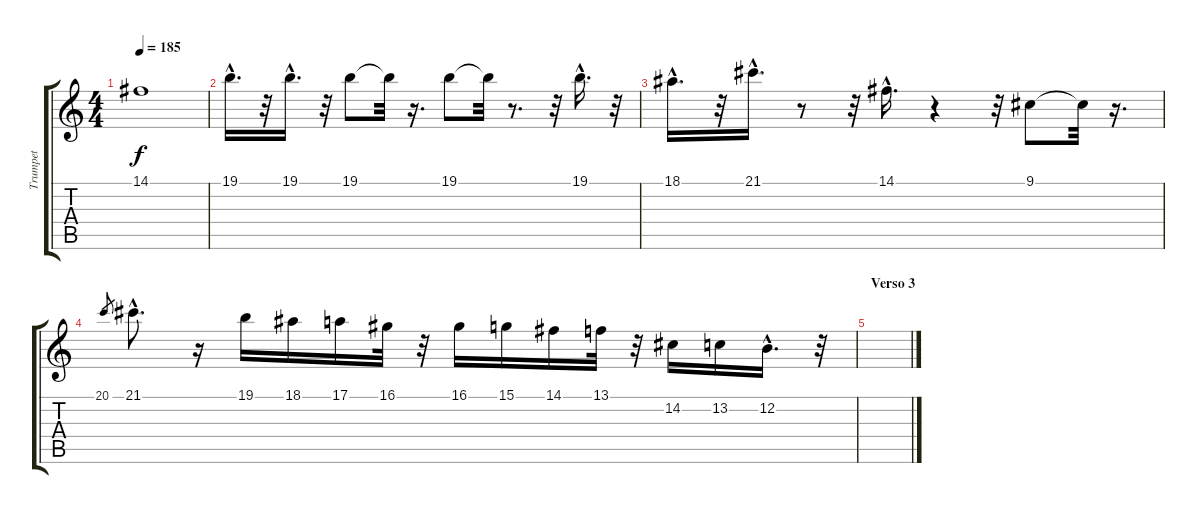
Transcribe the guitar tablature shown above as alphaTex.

\track ("Trumpet" "Trumpet") {instrument trumpet}
\staff {score tabs}
\tuning (E4 B3 G3 D3 A2 E2) {hide}
\ts (4 4)
\tempo 185
\clef g2
\ks c
14.1.1{dy f} |
19.1{hac}.16{d} r.32 19.1{hac}.16{d} r.32 19.1.8 19.1{t}.32 r.16{d} 19.1.8 19.1{t}.32 r.8{d} r.32 19.1{hac}.16{d} r.32 |
18.1{hac}.16{d} r.32 21.1{hac}.16{d} r.8 r.32 14.1{hac}.16{d} r.4 r.32 9.1.8 9.1{t}.32 r.16{d} |
20.1.8{gr} 21.1{hac}.8{d} r.16 19.1.16 18.1.16 17.1.16 16.1.32 r.32 16.1.16 15.1.16 14.1.16 13.1.32 r.32 14.2.16 13.2.16 12.2{hac}.16{d} r.32 |
\section ("" "Verso 3")
